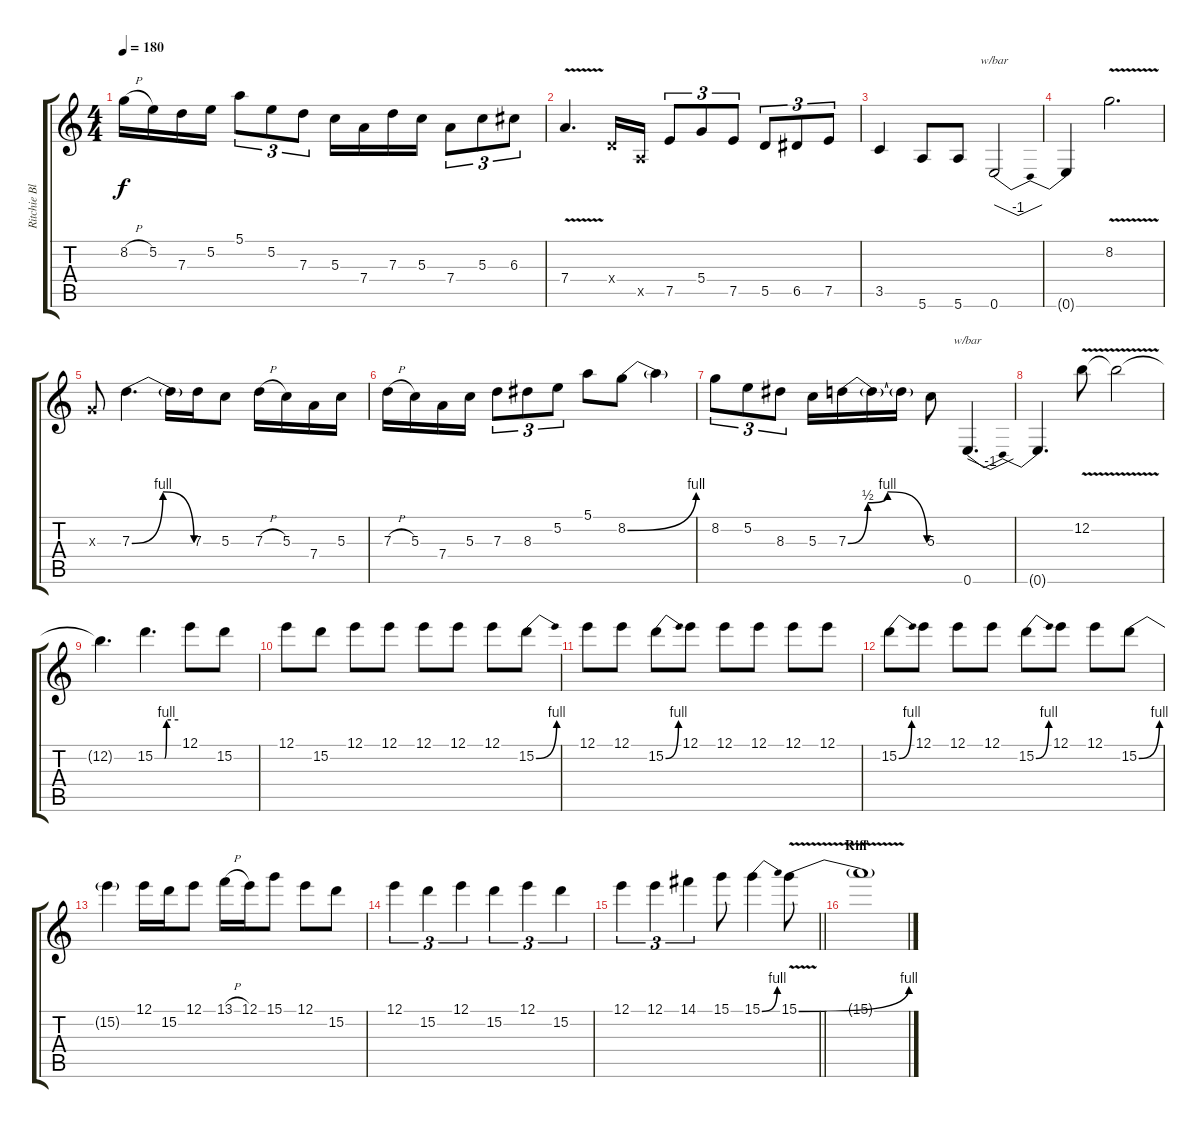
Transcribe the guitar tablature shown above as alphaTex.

\track ("Ritchie Blackmore 1" "Ritchie Bl") {instrument overdrivenguitar}
\staff {score tabs}
\tuning (E4 B3 G3 D3 A2 E2) {hide}
\ts (4 4)
\tempo 180
\clef g2
\ks aminor
8.2{h}.16{dy f} 5.2.16 7.3.16 5.2.16 5.1.8{tu (3 2)} 5.2.8{tu (3 2)} 7.3.8{tu (3 2)} 5.3.16 7.4.16 7.3.16 5.3.16 7.4.8{tu (3 2)} 5.3.8{tu (3 2)} 6.3.8{tu (3 2)} |
7.4{v}.4{d} 0.4{x}.16 0.5{x}.16 7.5.8{tu (3 2)} 5.4.8{tu (3 2)} 7.5.8{tu (3 2)} 5.5.8{tu (3 2)} 6.5.8{tu (3 2)} 7.5.8{tu (3 2)} |
3.5.4 5.6.8 5.6.8 0.6.2{tbe (dip default 0 0 30 -4 60 0)} |
0.6{t}.4 8.2{v}.2{d} |
0.3{x}.8 7.3{be (bendrelease 0 0 45 4 45 4 60 0)}.4{d} 7.3{t}.16 7.3.16 5.3.8 7.3{h}.16 5.3.16 7.4.16 5.3.16 |
7.3{h}.16 5.3.16 7.4.16 5.3.16 7.3.8{tu (3 2)} 8.3.8{tu (3 2)} 5.2.8{tu (3 2)} 5.1.8 8.2{be (bend 0 0 60 4)}.8 8.2{t}.4 |
8.2.8{tu (3 2)} 5.2.8{tu (3 2)} 8.3.8{tu (3 2)} 5.3.16 7.3{be (custom 0 0 15 2 30 4 60 0)}.16 7.3{t}.16 7.3{t}.16 5.3.8 0.6.4{d tbe (dip default 0 0 30 -4 60 0)} |
0.6{t}.4{d} 12.2{v}.8 12.2{t}.2 |
12.2{t}.4{d} 15.2{be (custom 0 0 25 0 30 4 60 4)}.4{d} 12.1.8 15.2.8 |
12.1.8 15.2.8 12.1.8 12.1.8 12.1.8 12.1.8 12.1.8 15.2{be (bend 0 0 60 4)}.8 |
12.1.8 12.1.8 15.2{be (bend 0 0 60 4)}.8 12.1.8 12.1.8 12.1.8 12.1.8 12.1.8 |
15.2{be (bend 0 0 60 4)}.8 12.1.8 12.1.8 12.1.8 15.2{be (bend 0 0 60 4)}.8 12.1.8 12.1.8 15.2{be (bend 0 0 60 4)}.8 |
15.2{t}.4 12.1.16 15.2.16 12.1.8 13.1{h}.16 12.1.16 15.1.8 12.1.8 15.2.8 |
12.1.4{tu (3 2)} 15.2.4{tu (3 2)} 12.1.4{tu (3 2)} 15.2.4{tu (3 2)} 12.1.4{tu (3 2)} 15.2.4{tu (3 2)} |
\barLineRight lightlight
12.1.4{tu (3 2)} 12.1.4{tu (3 2)} 14.1.4{tu (3 2)} 15.1.8 15.1{be (bend 0 0 60 4)}.4 15.1{be (bend 0 0 60 4) v}.8 |
\section ("" "Riff")
15.1{t}.1
